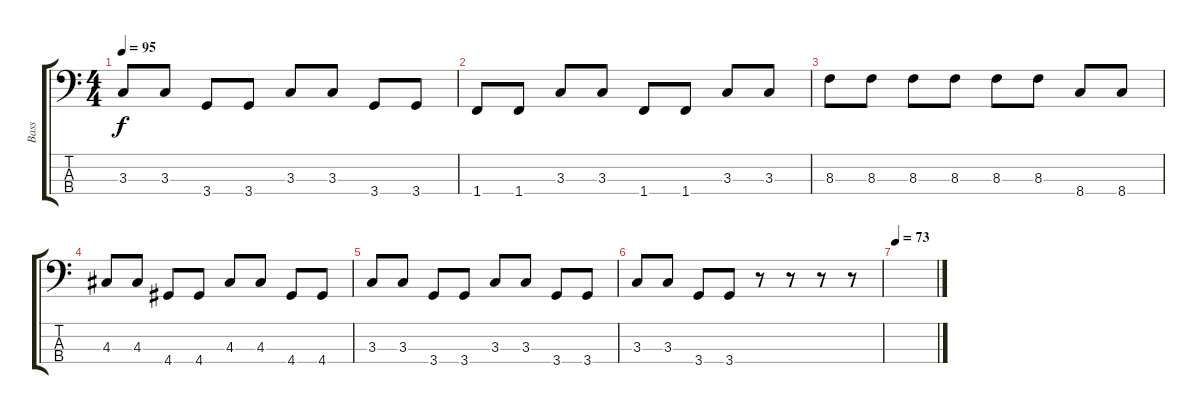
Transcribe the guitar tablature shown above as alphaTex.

\track ("Bass " "Bass ") {instrument electricbasspick}
\staff {score tabs}
\tuning (G2 D2 A1 E1) {hide}
\ts (4 4)
\tempo 95
\clef f4
\ks c
3.3.8{dy f} 3.3.8 3.4.8 3.4.8 3.3.8 3.3.8 3.4.8 3.4.8 |
1.4.8 1.4.8 3.3.8 3.3.8 1.4.8 1.4.8 3.3.8 3.3.8 |
8.3.8 8.3.8 8.3.8 8.3.8 8.3.8 8.3.8 8.4.8 8.4.8 |
4.3.8 4.3.8 4.4.8 4.4.8 4.3.8 4.3.8 4.4.8 4.4.8 |
3.3.8 3.3.8 3.4.8 3.4.8 3.3.8 3.3.8 3.4.8 3.4.8 |
3.3.8 3.3.8 3.4.8 3.4.8 r.8 r.8 r.8 r.8 |
\tempo 73
